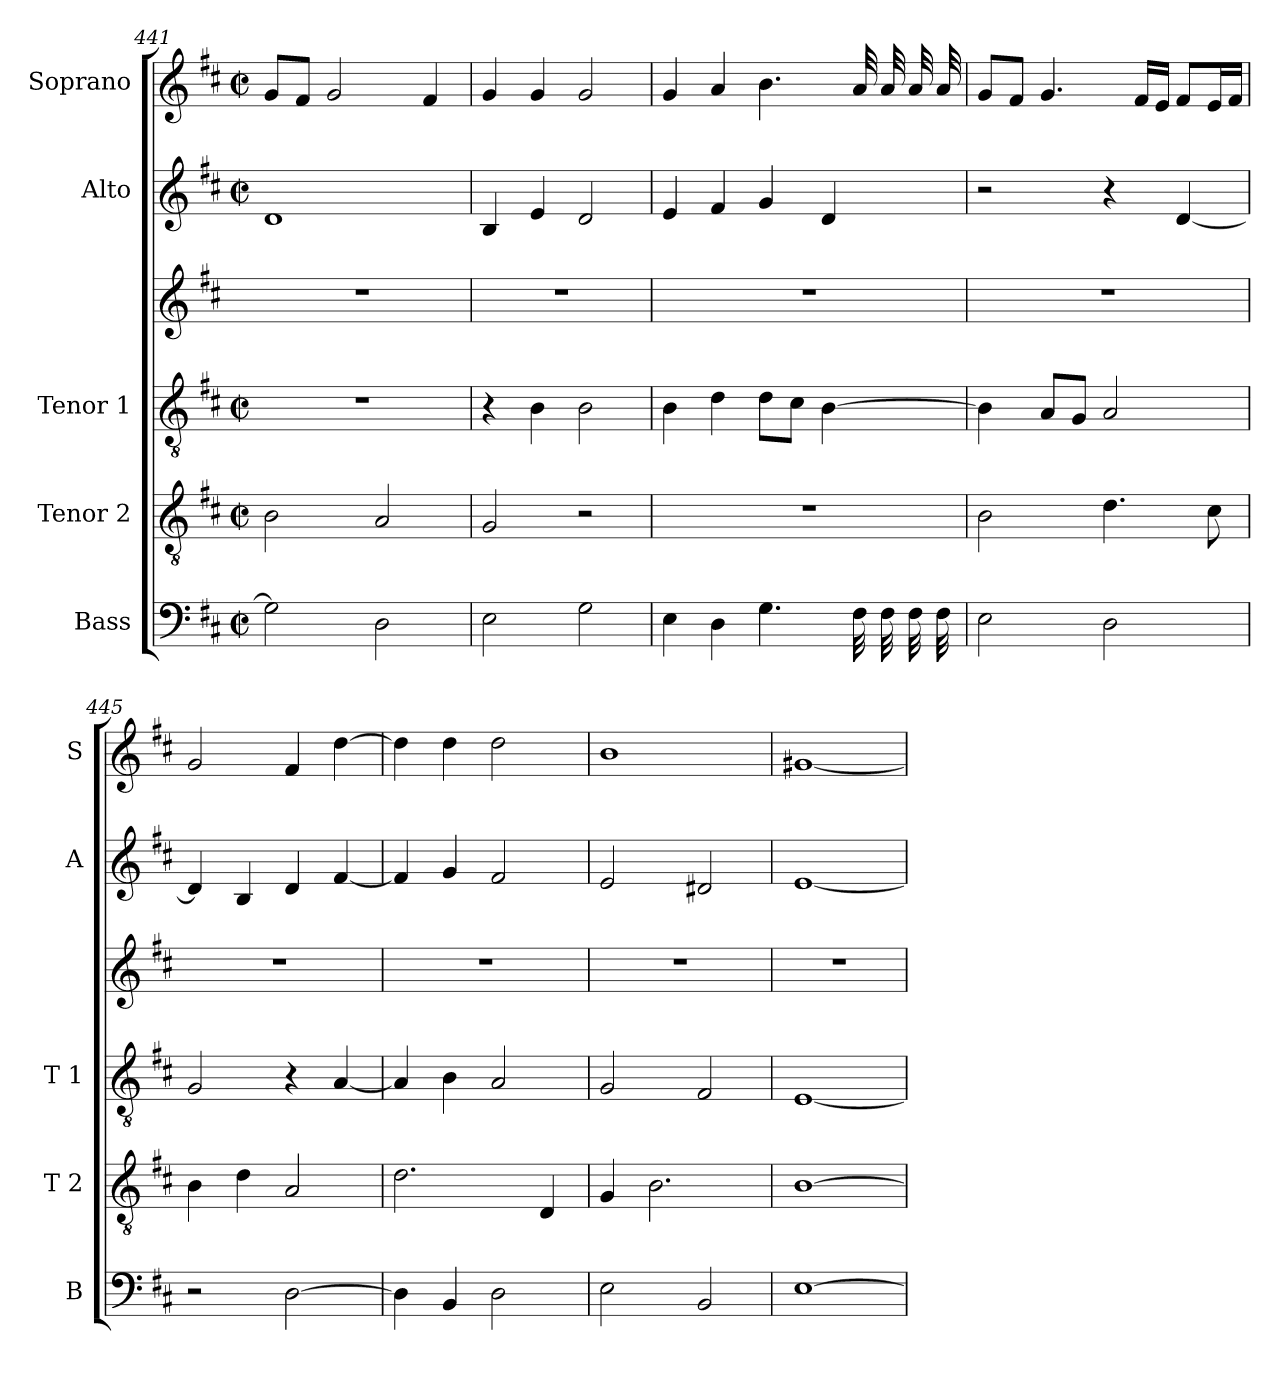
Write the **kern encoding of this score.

**kern	**kern	**kern	**kern	**kern	**kern
*part6	*part5	*part4	*part3	*part2	*part1
*staff6	*staff5	*staff4	*staff3	*staff2	*staff1
*I"Bass	*I"Tenor 2	*I"Tenor 1	*	*I"Alto	*I"Soprano
*I'B	*I'T 2	*I'T 1	*	*I'A	*I'S
*clefF4	*clefGv2	*clefGv2	*clefG2	*clefG2	*clefG2
*k[f#c#]	*k[f#c#]	*k[f#c#]	*k[f#c#]	*k[f#c#]	*k[f#c#]
*D:	*D:	*D:	*D:	*D:	*D:
*M2/2	*M2/2	*M2/2	*	*M2/2	*M2/2
*met(c|)	*met(c|)	*met(c|)	*	*met(c|)	*met(c|)
=441	=441	=441	=441	=441	=441
2G\]	2B\	1r	1r	1d	8g/L
.	.	.	.	.	8f#/J
.	.	.	.	.	2g/
2D\	2A/	.	.	.	.
.	.	.	.	.	4f#/
=442	=442	=442	=442	=442	=442
2E\	2G/	4r	1r	4B/	4g/
.	.	4B\	.	4e/	4g/
2G\	2r	2B\	.	2d/	2g/
=443	=443	=443	=443	=443	=443
4E\	1r	4B\	1r	4e/	4g/
4D\	.	4d\	.	4f#/	4a/
4.G\	.	8d\L	.	4g/	4.b\
.	.	8c#\J	.	.	.
.	.	[<4B\	.	4d/	.
*tremolo	*	*	*	*	*
*	*	*	*	*	*tremolo
32F#\	.	.	.	.	32a/
32F#\	.	.	.	.	32a/
32F#\	.	.	.	.	32a/
32F#\	.	.	.	.	32a/
*	*	*	*	*	*Xtremolo
*Xtremolo	*	*	*	*	*
!!LO:LB:g=z
=444	=444	=444	=444	=444	=444
2E\	2B\	4B\]	1r	2r	8g/L
.	.	.	.	.	8f#/J
.	.	8A/L	.	.	4.g/
.	.	8G/J	.	.	.
2D\	4.d\	2A/	.	4r	.
.	.	.	.	.	16f#/LL
.	.	.	.	.	16e/JJ
.	.	.	.	[<4d/	8f#/L
.	8c#\	.	.	.	16e/L
.	.	.	.	.	16f#/JJ
=445	=445	=445	=445	=445	=445
2r	4B\	2G/	1r	4d/]	2g/
.	4d\	.	.	4B/	.
[>2D\	2A/	4r	.	4d/	4f#/
.	.	[<4A/	.	[<4f#/	[>4dd\
=446	=446	=446	=446	=446	=446
4D\]	2.d\	4A/]	1r	4f#/]	4dd\]
4BB/	.	4B\	.	4g/	4dd\
2D\	.	2A/	.	2f#/	2dd\
.	4D/	.	.	.	.
=447	=447	=447	=447	=447	=447
2E\	4G/	2G/	1r	2e/	1b
.	2.B\	.	.	.	.
2BB/	.	2F#/	.	2d#X/	.
=448	=448	=448	=448	=448	=448
[>1E	[>1B	[<1E	1r	[<1e	[<1g#X
=	=	=	=	=	=
*-	*-	*-	*-	*-	*-
